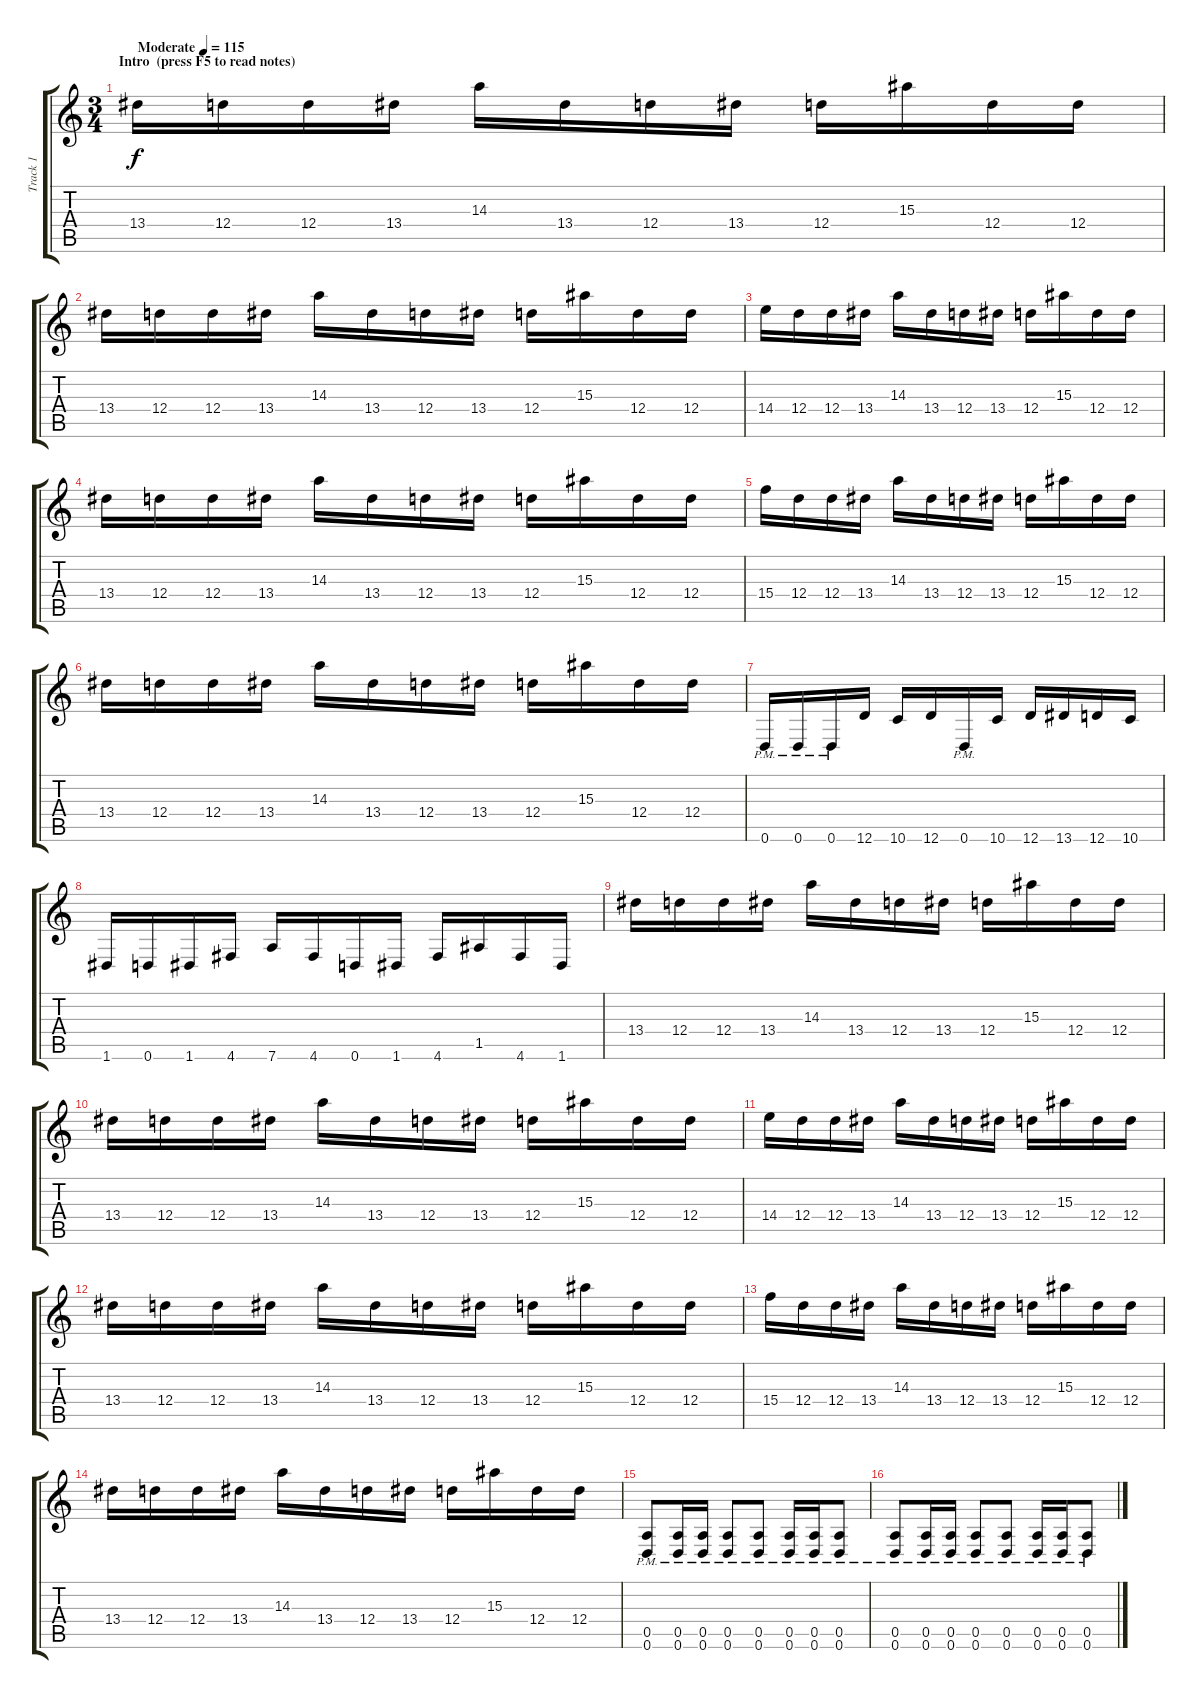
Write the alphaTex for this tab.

\track ("Track 1" "Track 1") {instrument overdrivenguitar}
\staff {score tabs}
\tuning (E4 B3 G3 D3 A2 D2) {hide}
\ts (3 4)
\section ("" "Intro  (press F5 to read notes)")
\tempo (115 "Moderate")
\clef g2
\ks c
13.4.16{dy f instrument overdrivenguitar} 12.4.16 12.4.16 13.4.16 14.3.16 13.4.16 12.4.16 13.4.16 12.4.16 15.3.16 12.4.16 12.4.16 |
13.4.16 12.4.16 12.4.16 13.4.16 14.3.16 13.4.16 12.4.16 13.4.16 12.4.16 15.3.16 12.4.16 12.4.16 |
14.4.16 12.4.16 12.4.16 13.4.16 14.3.16 13.4.16 12.4.16 13.4.16 12.4.16 15.3.16 12.4.16 12.4.16 |
13.4.16 12.4.16 12.4.16 13.4.16 14.3.16 13.4.16 12.4.16 13.4.16 12.4.16 15.3.16 12.4.16 12.4.16 |
15.4.16 12.4.16 12.4.16 13.4.16 14.3.16 13.4.16 12.4.16 13.4.16 12.4.16 15.3.16 12.4.16 12.4.16 |
13.4.16 12.4.16 12.4.16 13.4.16 14.3.16 13.4.16 12.4.16 13.4.16 12.4.16 15.3.16 12.4.16 12.4.16 |
0.6{pm}.16 0.6{pm}.16 0.6{pm}.16 12.6.16 10.6.16 12.6.16 0.6{pm}.16 10.6.16 12.6.16 13.6.16 12.6.16 10.6.16 |
1.6.16 0.6.16 1.6.16 4.6.16 7.6.16 4.6.16 0.6.16 1.6.16 4.6.16 1.5.16 4.6.16 1.6.16 |
13.4.16 12.4.16 12.4.16 13.4.16 14.3.16 13.4.16 12.4.16 13.4.16 12.4.16 15.3.16 12.4.16 12.4.16 |
13.4.16 12.4.16 12.4.16 13.4.16 14.3.16 13.4.16 12.4.16 13.4.16 12.4.16 15.3.16 12.4.16 12.4.16 |
14.4.16 12.4.16 12.4.16 13.4.16 14.3.16 13.4.16 12.4.16 13.4.16 12.4.16 15.3.16 12.4.16 12.4.16 |
13.4.16 12.4.16 12.4.16 13.4.16 14.3.16 13.4.16 12.4.16 13.4.16 12.4.16 15.3.16 12.4.16 12.4.16 |
15.4.16 12.4.16 12.4.16 13.4.16 14.3.16 13.4.16 12.4.16 13.4.16 12.4.16 15.3.16 12.4.16 12.4.16 |
13.4.16 12.4.16 12.4.16 13.4.16 14.3.16 13.4.16 12.4.16 13.4.16 12.4.16 15.3.16 12.4.16 12.4.16 |
(0.5{pm} 0.6{pm}).8 (0.5{pm} 0.6{pm}).16 (0.5{pm} 0.6{pm}).16 (0.5{pm} 0.6{pm}).8 (0.5{pm} 0.6{pm}).8 (0.5{pm} 0.6{pm}).16 (0.5{pm} 0.6{pm}).16 (0.5{pm} 0.6{pm}).8 |
(0.5{pm} 0.6{pm}).8 (0.5{pm} 0.6{pm}).16 (0.5{pm} 0.6{pm}).16 (0.5{pm} 0.6{pm}).8 (0.5{pm} 0.6{pm}).8 (0.5{pm} 0.6{pm}).16 (0.5{pm} 0.6{pm}).16 (0.5{pm} 0.6{pm}).8
